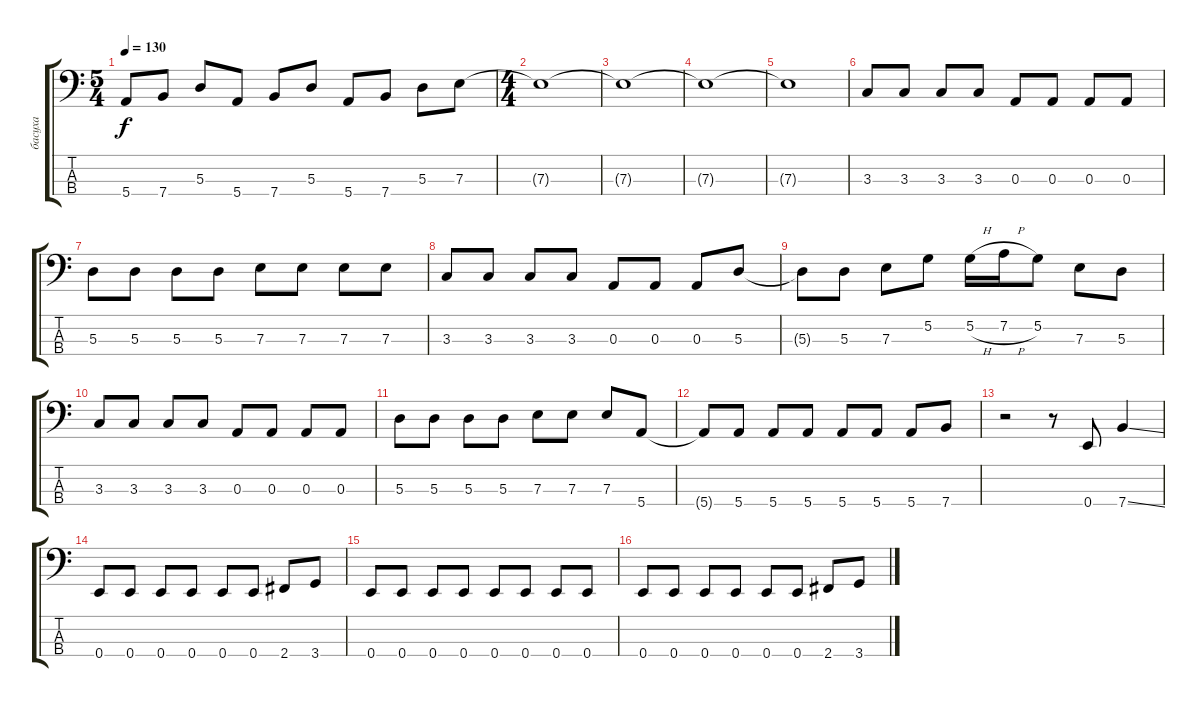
\track ("басуха" "басуха") {instrument electricbasspick}
\staff {score tabs}
\tuning (G2 D2 A1 E1) {hide}
\ts (5 4)
\tempo 130
\clef f4
\ks c
5.4.8{dy f} 7.4.8 5.3.8 5.4.8 7.4.8 5.3.8 5.4.8 7.4.8 5.3.8 7.3.8 |
\ts (4 4)
7.3{t}.1 |
7.3{t}.1 |
7.3{t}.1 |
7.3{t}.1 |
3.3.8 3.3.8 3.3.8 3.3.8 0.3.8 0.3.8 0.3.8 0.3.8 |
5.3.8 5.3.8 5.3.8 5.3.8 7.3.8 7.3.8 7.3.8 7.3.8 |
3.3.8 3.3.8 3.3.8 3.3.8 0.3.8 0.3.8 0.3.8 5.3.8 |
5.3{t}.8 5.3.8 7.3.8 5.2.8 5.2{h}.16 7.2{h}.16 5.2.8 7.3.8 5.3.8 |
3.3.8 3.3.8 3.3.8 3.3.8 0.3.8 0.3.8 0.3.8 0.3.8 |
5.3.8 5.3.8 5.3.8 5.3.8 7.3.8 7.3.8 7.3.8 5.4.8 |
5.4{t}.8 5.4.8 5.4.8 5.4.8 5.4.8 5.4.8 5.4.8 7.4.8 |
r.2 r.8 0.4.8 7.4{ss}.4 |
0.4.8 0.4.8 0.4.8 0.4.8 0.4.8 0.4.8 2.4.8 3.4.8 |
0.4.8 0.4.8 0.4.8 0.4.8 0.4.8 0.4.8 0.4.8 0.4.8 |
0.4.8 0.4.8 0.4.8 0.4.8 0.4.8 0.4.8 2.4.8 3.4.8
